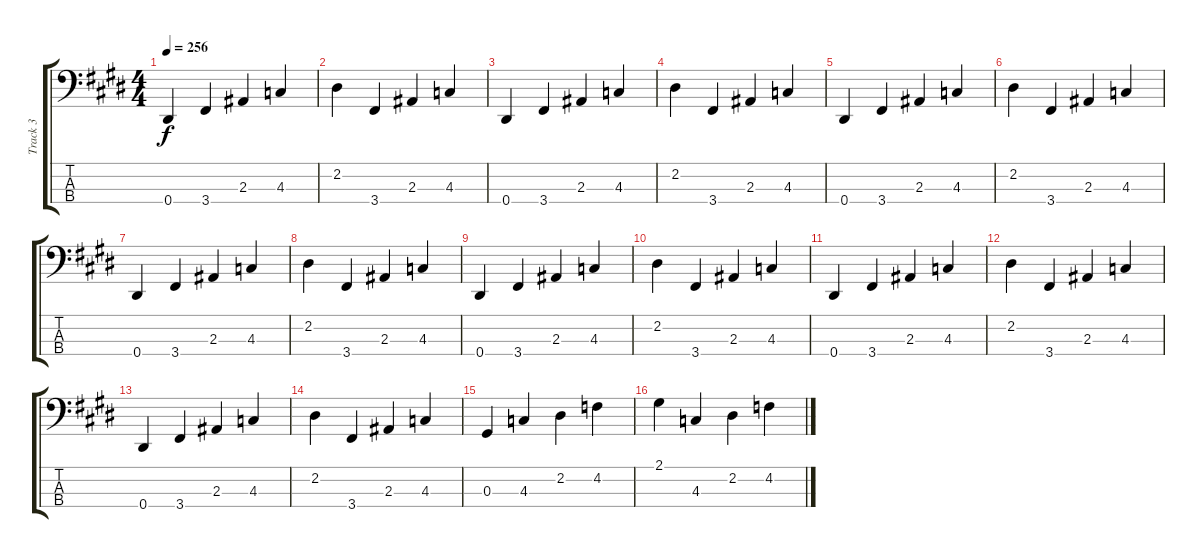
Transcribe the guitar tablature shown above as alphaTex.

\track ("Track 3" "Track 3") {instrument electricbassfinger}
\staff {score tabs}
\tuning (Gb2 Db2 Ab1 Eb1) {hide}
\ts (4 4)
\tempo 256
\clef f4
\ks e
0.4.4{dy f} 3.4.4 2.3.4 4.3.4 |
2.2.4 3.4.4 2.3.4 4.3.4 |
0.4.4 3.4.4 2.3.4 4.3.4 |
2.2.4 3.4.4 2.3.4 4.3.4 |
0.4.4 3.4.4 2.3.4 4.3.4 |
2.2.4 3.4.4 2.3.4 4.3.4 |
0.4.4 3.4.4 2.3.4 4.3.4 |
2.2.4 3.4.4 2.3.4 4.3.4 |
0.4.4 3.4.4 2.3.4 4.3.4 |
2.2.4 3.4.4 2.3.4 4.3.4 |
0.4.4 3.4.4 2.3.4 4.3.4 |
2.2.4 3.4.4 2.3.4 4.3.4 |
0.4.4 3.4.4 2.3.4 4.3.4 |
2.2.4 3.4.4 2.3.4 4.3.4 |
0.3.4 4.3.4 2.2.4 4.2.4 |
2.1.4 4.3.4 2.2.4 4.2.4
